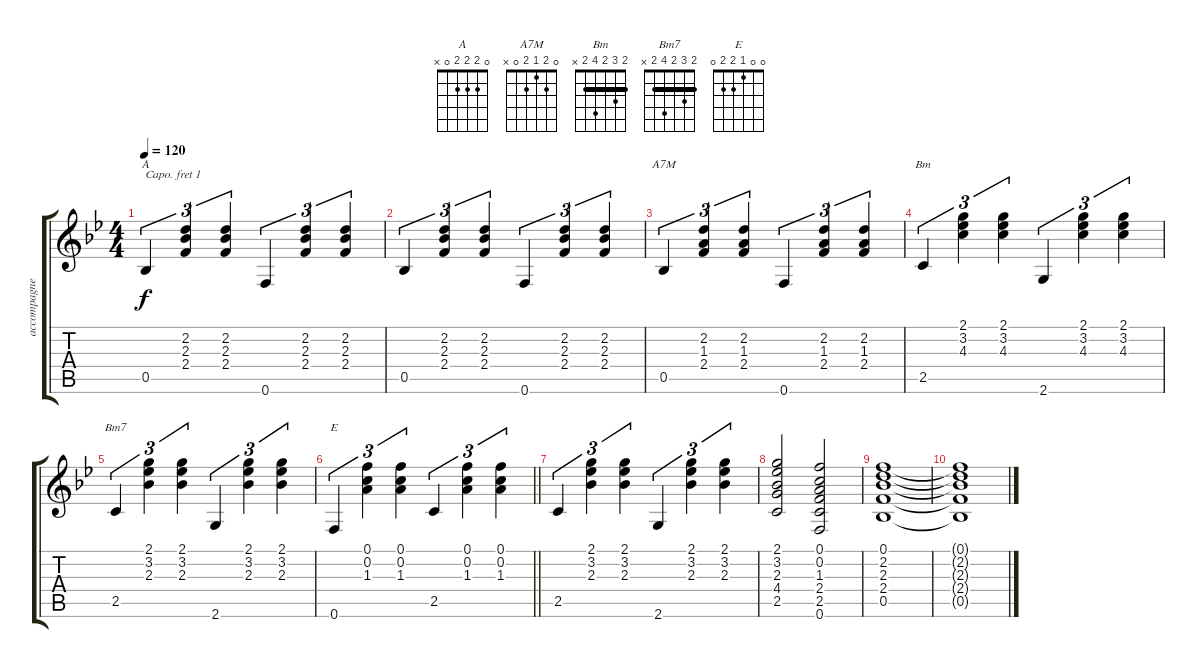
\track ("accompagnement" "accompagne") {instrument acousticguitarnylon}
\staff {score tabs}
\capo 1
\tuning (E4 B3 G3 D3 A2 E2) {hide}
\chord ("A" 0 2 2 2 0 x)
\chord ("A7M" 0 2 1 2 0 x)
\chord ("Bm" 2 3 2 4 2 x) {barre 2}
\chord ("Bm7" 2 3 2 4 2 x) {barre 2}
\chord ("E" 0 0 1 2 2 0)
\ts (4 4)
\tempo 120
\clef g2
\ks bb
0.5.4{tu (3 2) ch "A" dy f} (2.2 2.3 2.4).4{tu (3 2)} (2.2 2.3 2.4).4{tu (3 2)} 0.6.4{tu (3 2)} (2.2 2.3 2.4).4{tu (3 2)} (2.2 2.3 2.4).4{tu (3 2)} |
0.5.4{tu (3 2)} (2.2 2.3 2.4).4{tu (3 2)} (2.2 2.3 2.4).4{tu (3 2)} 0.6.4{tu (3 2)} (2.2 2.3 2.4).4{tu (3 2)} (2.2 2.3 2.4).4{tu (3 2)} |
0.5.4{tu (3 2) ch "A7M"} (2.2 1.3 2.4).4{tu (3 2)} (2.2 1.3 2.4).4{tu (3 2)} 0.6.4{tu (3 2)} (2.2 1.3 2.4).4{tu (3 2)} (2.2 1.3 2.4).4{tu (3 2)} |
2.5.4{tu (3 2) ch "Bm"} (2.1 3.2 4.3).4{tu (3 2)} (2.1 3.2 4.3).4{tu (3 2)} 2.6.4{tu (3 2)} (2.1 3.2 4.3).4{tu (3 2)} (2.1 3.2 4.3).4{tu (3 2)} |
2.5.4{tu (3 2) ch "Bm7"} (2.1 3.2 2.3).4{tu (3 2)} (2.1 3.2 2.3).4{tu (3 2)} 2.6.4{tu (3 2)} (2.1 3.2 2.3).4{tu (3 2)} (2.1 3.2 2.3).4{tu (3 2)} |
\barLineRight lightlight
0.6.4{tu (3 2) ch "E"} (0.1 0.2 1.3).4{tu (3 2)} (0.1 0.2 1.3).4{tu (3 2)} 2.5.4{tu (3 2)} (0.1 0.2 1.3).4{tu (3 2)} (0.1 0.2 1.3).4{tu (3 2)} |
2.5.4{tu (3 2)} (2.1 3.2 2.3).4{tu (3 2)} (2.1 3.2 2.3).4{tu (3 2)} 2.6.4{tu (3 2)} (2.1 3.2 2.3).4{tu (3 2)} (2.1 3.2 2.3).4{tu (3 2)} |
(2.1 3.2 2.3 4.4 2.5).2 (0.1 0.2 1.3 2.4 2.5 0.6).2 |
(0.1 2.2 2.3 2.4 0.5).1 |
(0.1{t} 2.2{t} 2.3{t} 2.4{t} 0.5{t}).1
